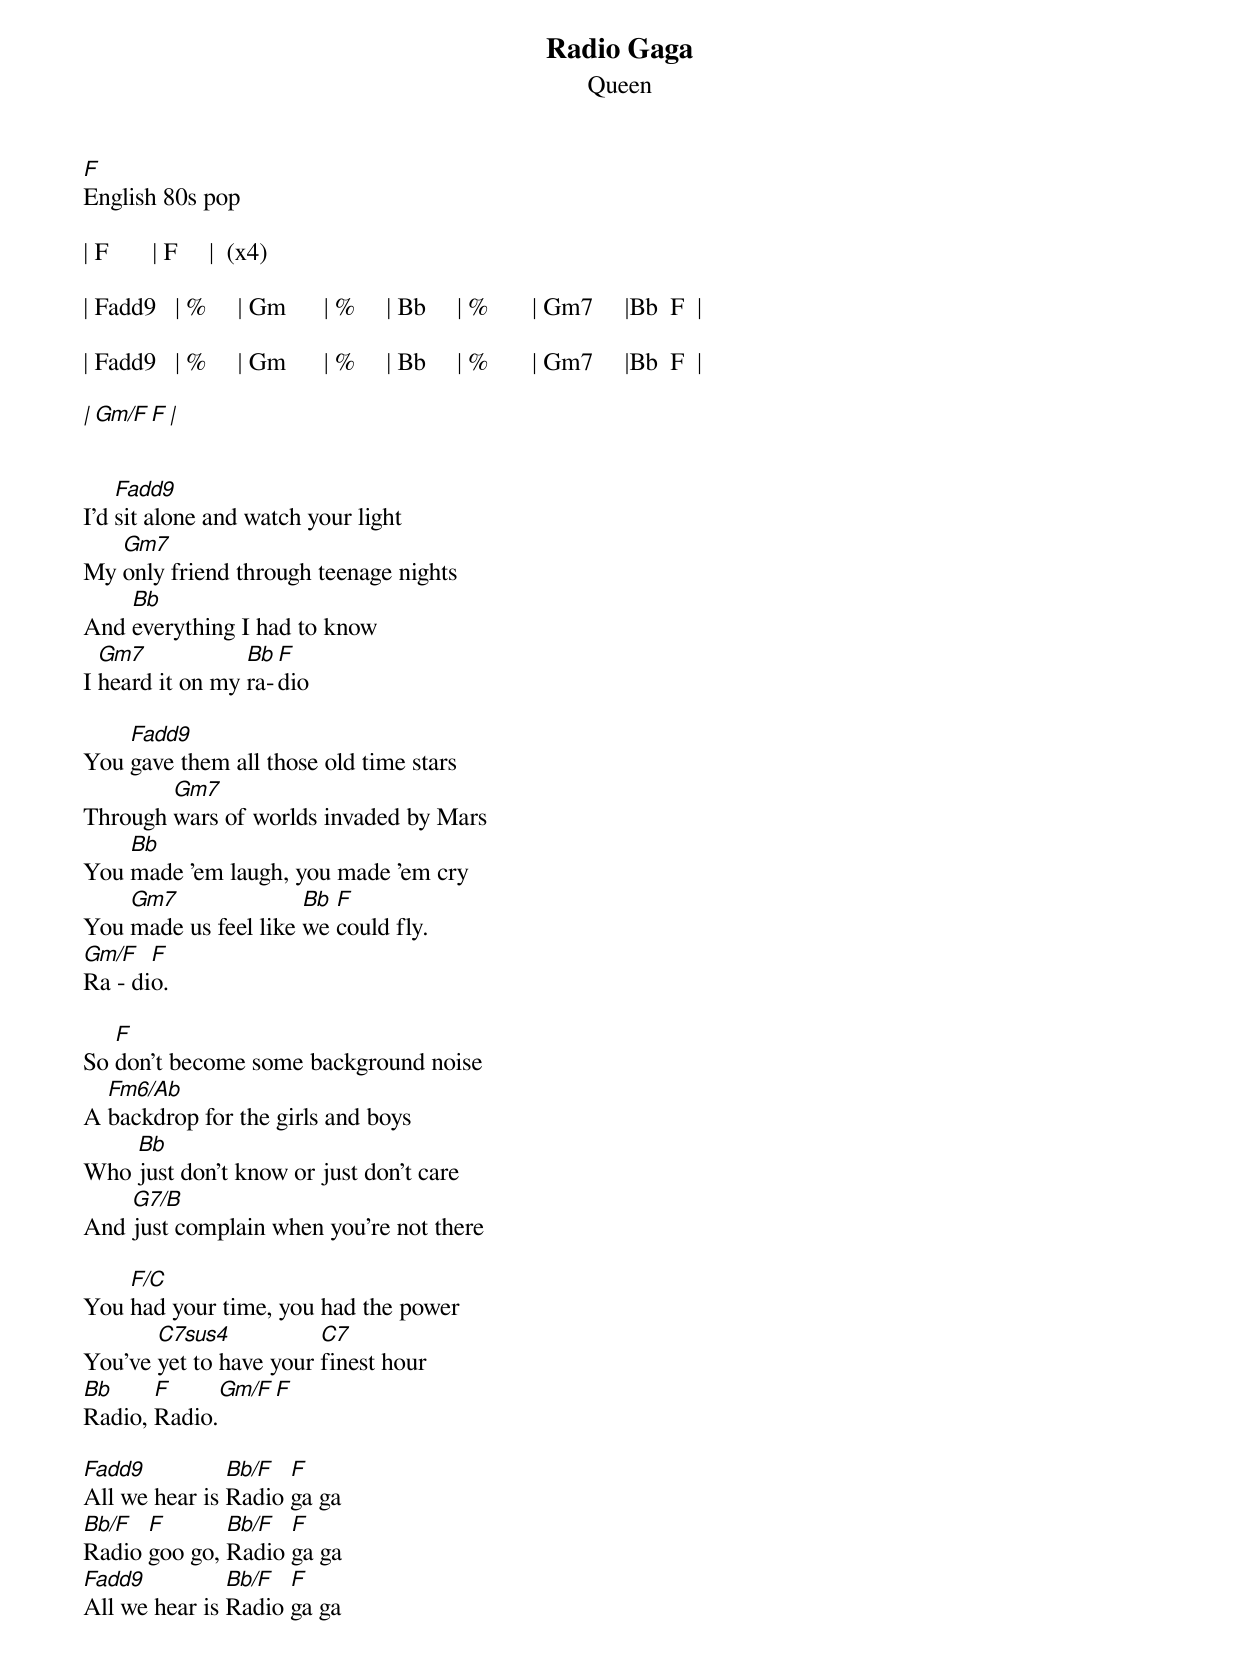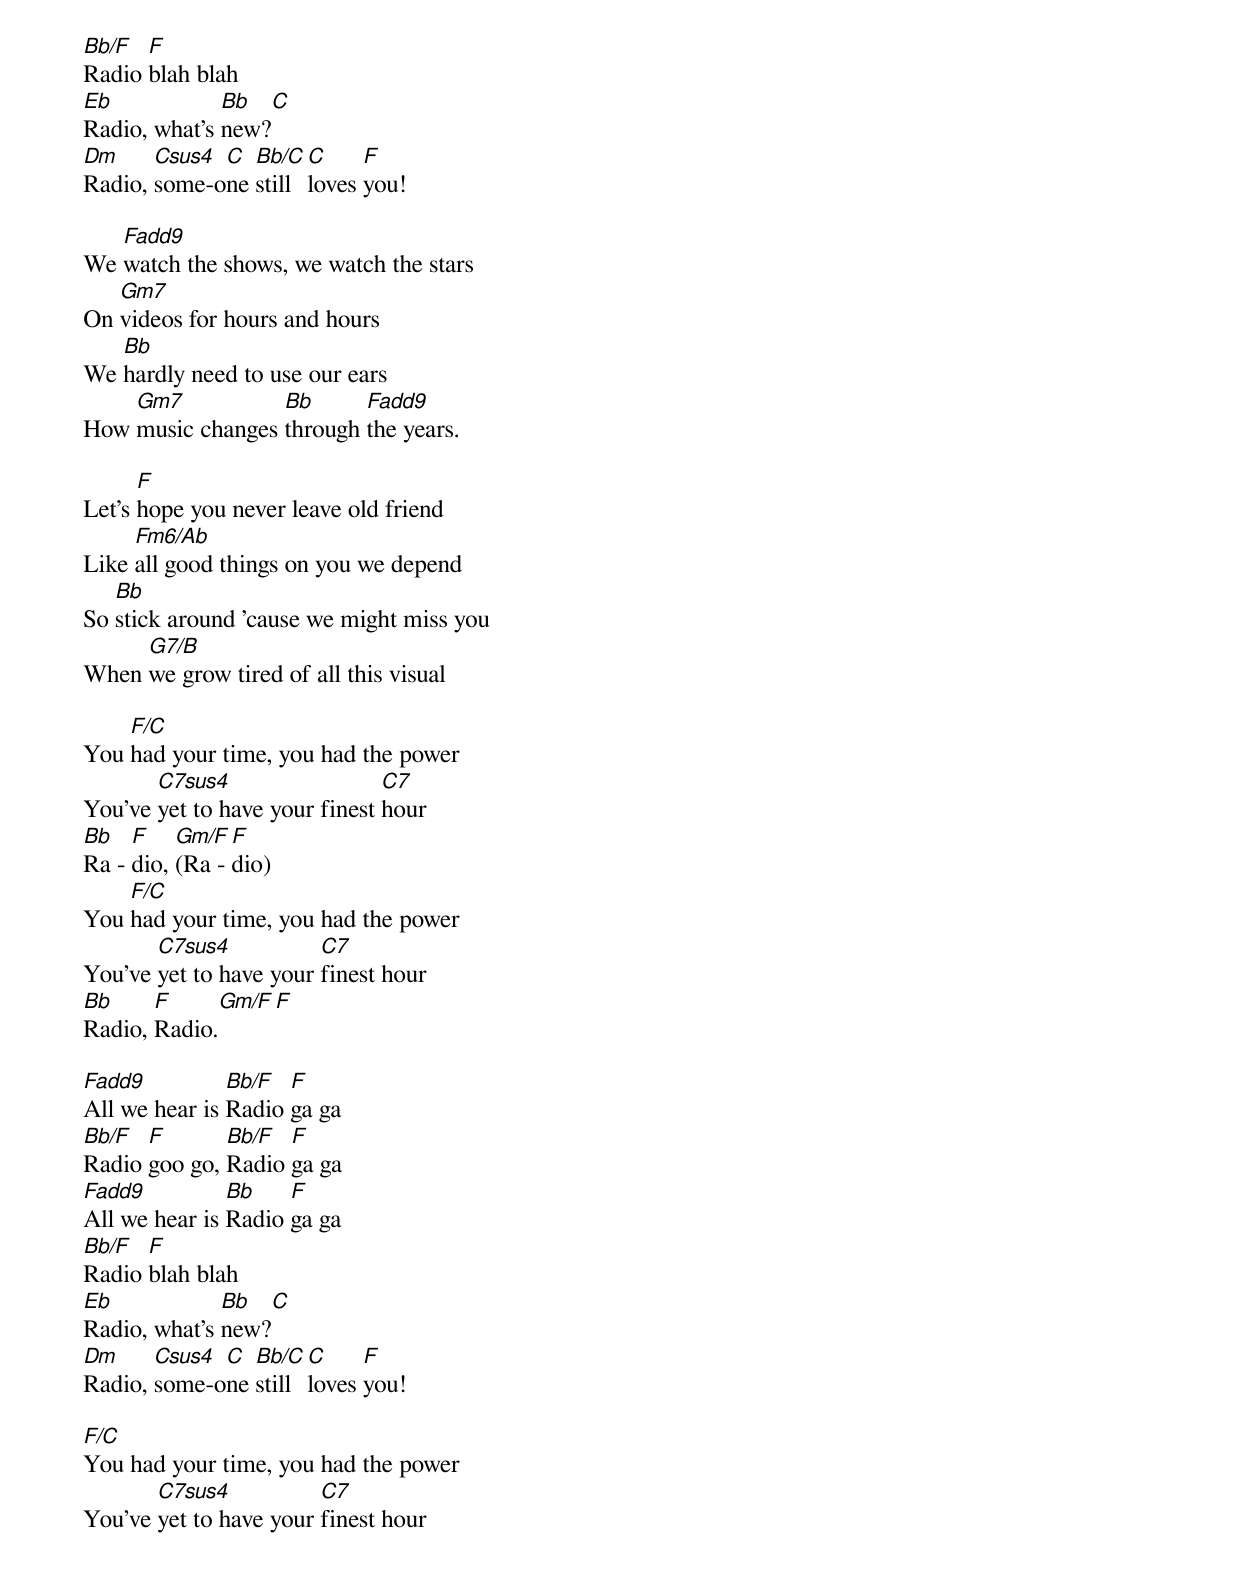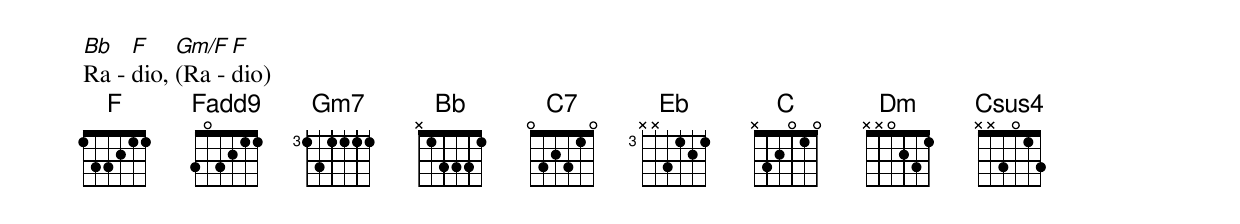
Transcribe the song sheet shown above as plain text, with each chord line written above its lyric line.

Radio Gaga
Queen
F
English 80s pop

| F       | F     |  (x4)

| Fadd9   | %     | Gm      | %     | Bb     | %       | Gm7     |Bb  F  |

| Fadd9   | %     | Gm      | %     | Bb     | %       | Gm7     |Bb  F  |

| Gm/F  F |


    Fadd9
I'd sit alone and watch your light
   Gm7
My only friend through teenage nights
    Bb
And everything I had to know
  Gm7            Bb F
I heard it on my ra-dio

    Fadd9
You gave them all those old time stars
        Gm7
Through wars of worlds invaded by Mars
    Bb
You made 'em laugh, you made 'em cry
    Gm7               Bb F
You made us feel like we could fly.
Gm/F   F
Ra - dio.

   F
So don't become some background noise
  Fm6/Ab
A backdrop for the girls and boys
    Bb
Who just don't know or just don't care
    G7/B
And just complain when you're not there

    F/C
You had your time, you had the power
       C7sus4           C7
You've yet to have your finest hour
Bb     F       Gm/F  F
Radio, Radio.

Fadd9          Bb/F  F
All we hear is Radio ga ga
Bb/F  F       Bb/F  F
Radio goo go, Radio ga ga
Fadd9          Bb/F  F
All we hear is Radio ga ga
Bb/F  F
Radio blah blah
Eb            Bb     C
Radio, what's new?
Dm     Csus4 C  Bb/C  C     F
Radio, some-one still loves you!

   Fadd9
We watch the shows, we watch the stars
   Gm7
On videos for hours and hours
   Bb
We hardly need to use our ears
    Gm7           Bb      Fadd9
How music changes through the years.

      F
Let's hope you never leave old friend
     Fm6/Ab
Like all good things on you we depend
   Bb
So stick around 'cause we might miss you
     G7/B
When we grow tired of all this visual

    F/C
You had your time, you had the power
       C7sus4                  C7
You've yet to have your finest hour
Bb   F    Gm/F  F
Ra - dio, (Ra - dio)
    F/C
You had your time, you had the power
       C7sus4           C7
You've yet to have your finest hour
Bb     F       Gm/F  F
Radio, Radio.

Fadd9          Bb/F  F
All we hear is Radio ga ga
Bb/F  F       Bb/F  F
Radio goo go, Radio ga ga
Fadd9          Bb    F
All we hear is Radio ga ga
Bb/F  F
Radio blah blah
Eb            Bb     C
Radio, what's new?
Dm     Csus4 C  Bb/C  C     F
Radio, some-one still loves you!

F/C
You had your time, you had the power
       C7sus4           C7
You've yet to have your finest hour
Bb   F    Gm/F  F
Ra - dio, (Ra - dio)
